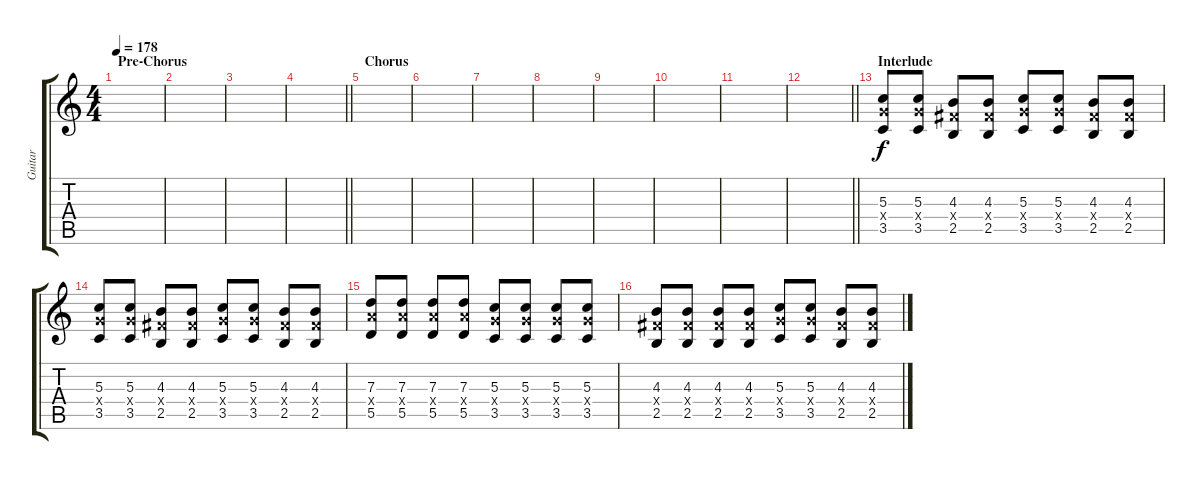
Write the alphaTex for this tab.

\track ("Guitar" "Guitar") {instrument distortionguitar}
\staff {score tabs}
\tuning (E4 B3 G3 D3 A2 E2) {hide}
\ts (4 4)
\section ("" "Pre-Chorus")
\tempo 178
\clef g2
\ks c
|
|
|
\barLineRight lightlight
|
\section ("" "Chorus")
|
|
|
|
|
|
|
\barLineRight lightlight
|
\section ("" "Interlude")
(5.3 5.4{x} 3.5).8 (5.3 5.4{x} 3.5).8 (4.3 4.4{x} 2.5).8 (4.3 4.4{x} 2.5).8 (5.3 5.4{x} 3.5).8 (5.3 5.4{x} 3.5).8 (4.3 4.4{x} 2.5).8 (4.3 4.4{x} 2.5).8 |
(5.3 5.4{x} 3.5).8 (5.3 5.4{x} 3.5).8 (4.3 4.4{x} 2.5).8 (4.3 4.4{x} 2.5).8 (5.3 5.4{x} 3.5).8 (5.3 5.4{x} 3.5).8 (4.3 4.4{x} 2.5).8 (4.3 4.4{x} 2.5).8 |
(7.3 7.4{x} 5.5).8 (7.3 7.4{x} 5.5).8 (7.3 7.4{x} 5.5).8 (7.3 7.4{x} 5.5).8 (5.3 5.4{x} 3.5).8 (5.3 5.4{x} 3.5).8 (5.3 5.4{x} 3.5).8 (5.3 5.4{x} 3.5).8 |
(4.3 4.4{x} 2.5).8 (4.3 4.4{x} 2.5).8 (4.3 4.4{x} 2.5).8 (4.3 4.4{x} 2.5).8 (5.3 5.4{x} 3.5).8 (5.3 5.4{x} 3.5).8 (4.3 4.4{x} 2.5).8 (4.3 4.4{x} 2.5).8
